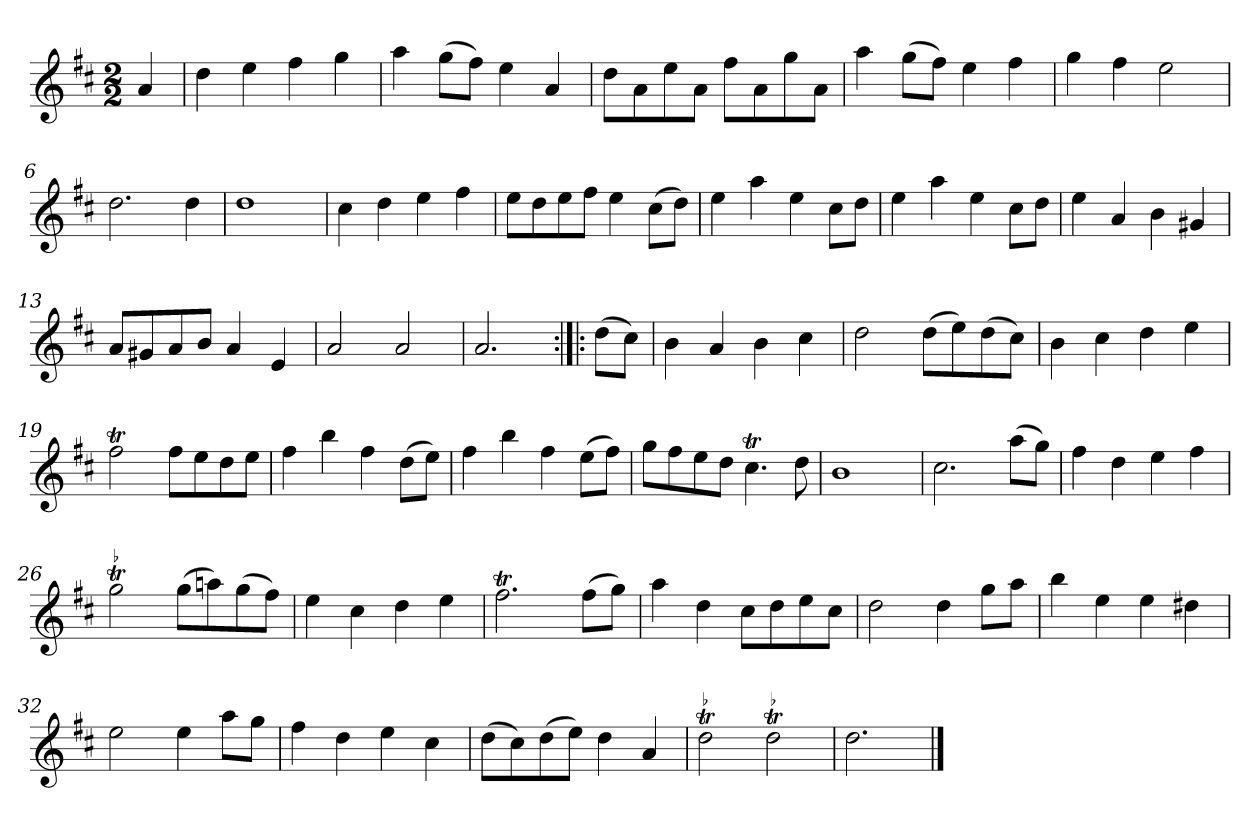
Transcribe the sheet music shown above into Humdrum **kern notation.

**kern
*part1
*staff1
*clefG2
*k[f#c#]
*D:
*M2/2
*MM120
=
4a
=1
4dd
4ee
4ff#
4gg
=2
4aa
(8gg\L
8ff#\J)
4ee
4a
=3
8dd\L
8a\
8ee\
8a\J
8ff#\L
8a\
8gg\
8a\J
=4
4aa
(8gg\L
8ff#\J)
4ee
4ff#
=5
4gg
4ff#
2ee
=6
2.dd
4dd
=7
1dd
=8
4cc#
4dd
4ee
4ff#
=9
8ee\L
8dd\
8ee\
8ff#\J
4ee
(8cc#\L
8dd\J)
=10
4ee
4aa
4ee
8cc#\L
8dd\J
=11
4ee
4aa
4ee
8cc#\L
8dd\J
=12
4ee
4a
4b
4g#X
=13
8a/L
8g#X/
8a/
8b/J
4a
4e
=14
2a
2a
=15
2.a
=:|!|:
(8dd\L
8cc#\J)
=16
4b
4a
4b
4cc#
=17
2dd
(8dd\L
8ee\)
(8dd\
8cc#\J)
=18
4b
4cc#
4dd
4ee
=19
2ff#t
8ff#\L
8ee\
8dd\
8ee\J
=20
4ff#
4bb
4ff#
(8dd\L
8ee\J)
=21
4ff#
4bb
4ff#
(8ee\L
8ff#\J)
=22
8gg\L
8ff#\
8ee\
8dd\J
4.cc#t
8dd
=23
1b
=24
2.cc#
(8aa\L
8gg\J)
=25
4ff#
4dd
4ee
4ff#
=26
!LO:TR:acc=-
2ggt
(8gg\L
8aan\)
(8gg\
8ff#\J)
=27
4ee
4cc#
4dd
4ee
=28
2.ff#t
(8ff#\L
8gg\J)
=29
4aa
4dd
8cc#\L
8dd\
8ee\
8cc#\J
=30
2dd
4dd
8gg\L
8aa\J
=31
4bb
4ee
4ee
4dd#X
=32
2ee
4ee
8aa\L
8gg\J
=33
4ff#
4dd
4ee
4cc#
=34
(8dd\L
8cc#\)
(8dd\
8ee\J)
4dd
4a
=35
!LO:TR:acc=-
2ddt
!LO:TR:acc=-
2ddt
=36
2.dd
==
*-
